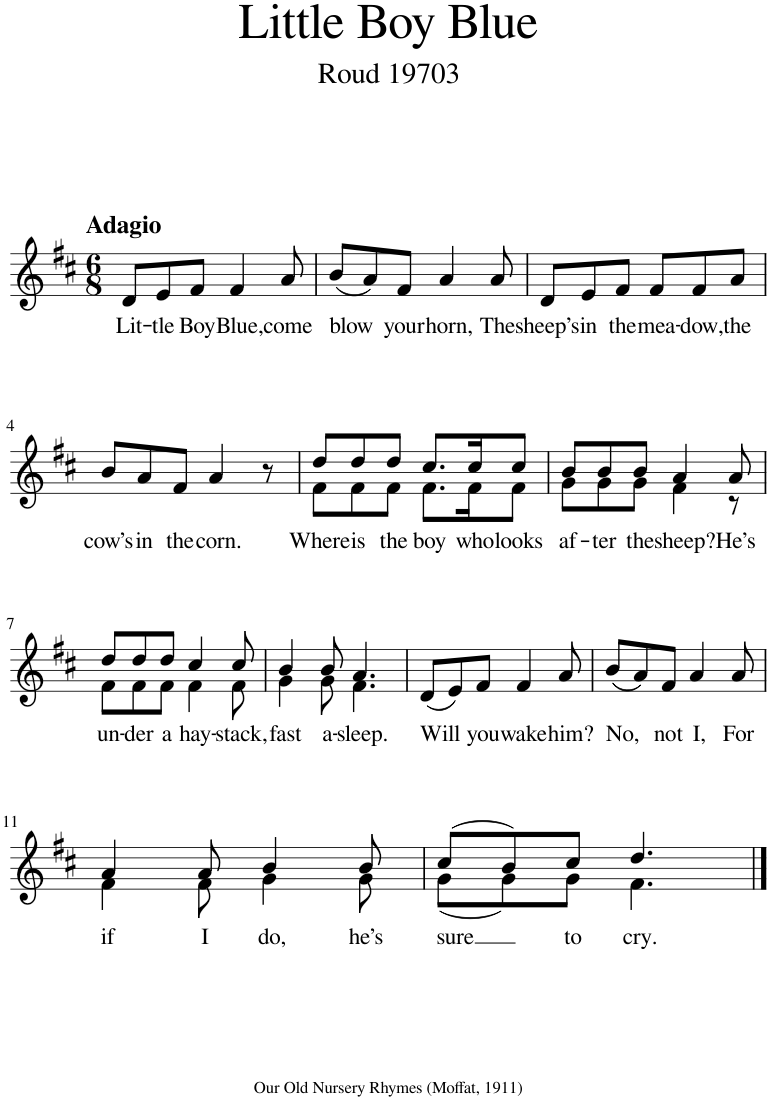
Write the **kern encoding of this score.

**kern	**text
*part1	*part1
*staff1	*staff1
*I"Piano	*
*I'Pno.	*
*clefG2	*
*k[f#c#]	*
*M6/8	*
=1	=1
!LO:TX:a:B:t=Adagio	!
!	!LO:LY:b
8d/L	Lit-
!	!LO:LY:b
8e/	-tle
!	!LO:LY:b
8f#/J	Boy
!	!LO:LY:b
4f#/	Blue,
!	!LO:LY:b
8a/	come
=2	=2
!	!LO:LY:b
(8b/L	blow
8a/)	.
!	!LO:LY:b
8f#/J	your
!	!LO:LY:b
4a/	horn,
!	!LO:LY:b
8a/	The
=3	=3
!	!LO:LY:b
8d/L	sheep’s
!	!LO:LY:b
8e/	in
!	!LO:LY:b
8f#/J	the
!	!LO:LY:b
8f#/L	mea-
!	!LO:LY:b
8f#/	-dow,
!	!LO:LY:b
8a/J	the
!!LO:LB:g=z
=4	=4
!	!LO:LY:b
8b/L	cow’s
!	!LO:LY:b
8a/	in
!	!LO:LY:b
8f#/J	the
!	!LO:LY:b
4a/	corn.
8r	.
=5	=5
!	!LO:LY:b
*^	*
8dd/L	8f#\L	Where
!	!	!LO:LY:b
8dd/	8f#\	is
!	!	!LO:LY:b
8dd/J	8f#\J	the
!	!	!LO:LY:b
8.cc#/L	8.f#\L	boy
!	!	!LO:LY:b
16cc#/K	16f#\K	who
!	!	!LO:LY:b
8cc#/J	8f#\J	looks
=6	=6	=6
!	!	!LO:LY:b
8b/L	8g\L	af-
!	!	!LO:LY:b
8b/	8g\	-ter
!	!	!LO:LY:b
8b/J	8g\J	the
!	!	!LO:LY:b
4a/	4f#\	sheep?
!	!	!LO:LY:b
8a/	8r	He’s
!!LO:LB:g=z	!!
=7	=7	=7
!	!	!LO:LY:b
8dd/L	8f#\L	un-
!	!	!LO:LY:b
8dd/	8f#\	-der
!	!	!LO:LY:b
8dd/J	8f#\J	a
!	!	!LO:LY:b
4cc#/	4f#\	hay-
!	!	!LO:LY:b
8cc#/	8f#\	-stack,
=8	=8	=8
!	!	!LO:LY:b
4b/	4g\	fast
!	!	!LO:LY:b
8b/	8g\	a-
!	!	!LO:LY:b
4.a/	4.f#\	-sleep.
=9	=9	=9
!	!	!LO:LY:b
*v	*v	*
(8d/L	Will
8e/)	.
!	!LO:LY:b
8f#/J	you
!	!LO:LY:b
4f#/	wake
!	!LO:LY:b
8a/	him?
=10	=10
!	!LO:LY:b
(8b/L	No,
8a/)	.
!	!LO:LY:b
8f#/J	not
!	!LO:LY:b
4a/	I,
!	!LO:LY:b
8a/	For
!!LO:LB:g=z
=11	=11
!	!LO:LY:b
*^	*
4a/	4f#\	if
!	!	!LO:LY:b
8a/	8f#\	I
!	!	!LO:LY:b
4b/	4g\	do,
!	!	!LO:LY:b
8b/	8g\	he’s
=12	=12	=12
!	!	!LO:LY:b
(8cc#/L	(8g\L	sure
8b/)	8g\)	.
!	!	!LO:LY:b
8cc#/J	8g\J	to
!	!	!LO:LY:b
4.dd/	4.f#\	cry.
*v	*v	*
==	==
*-	*-
